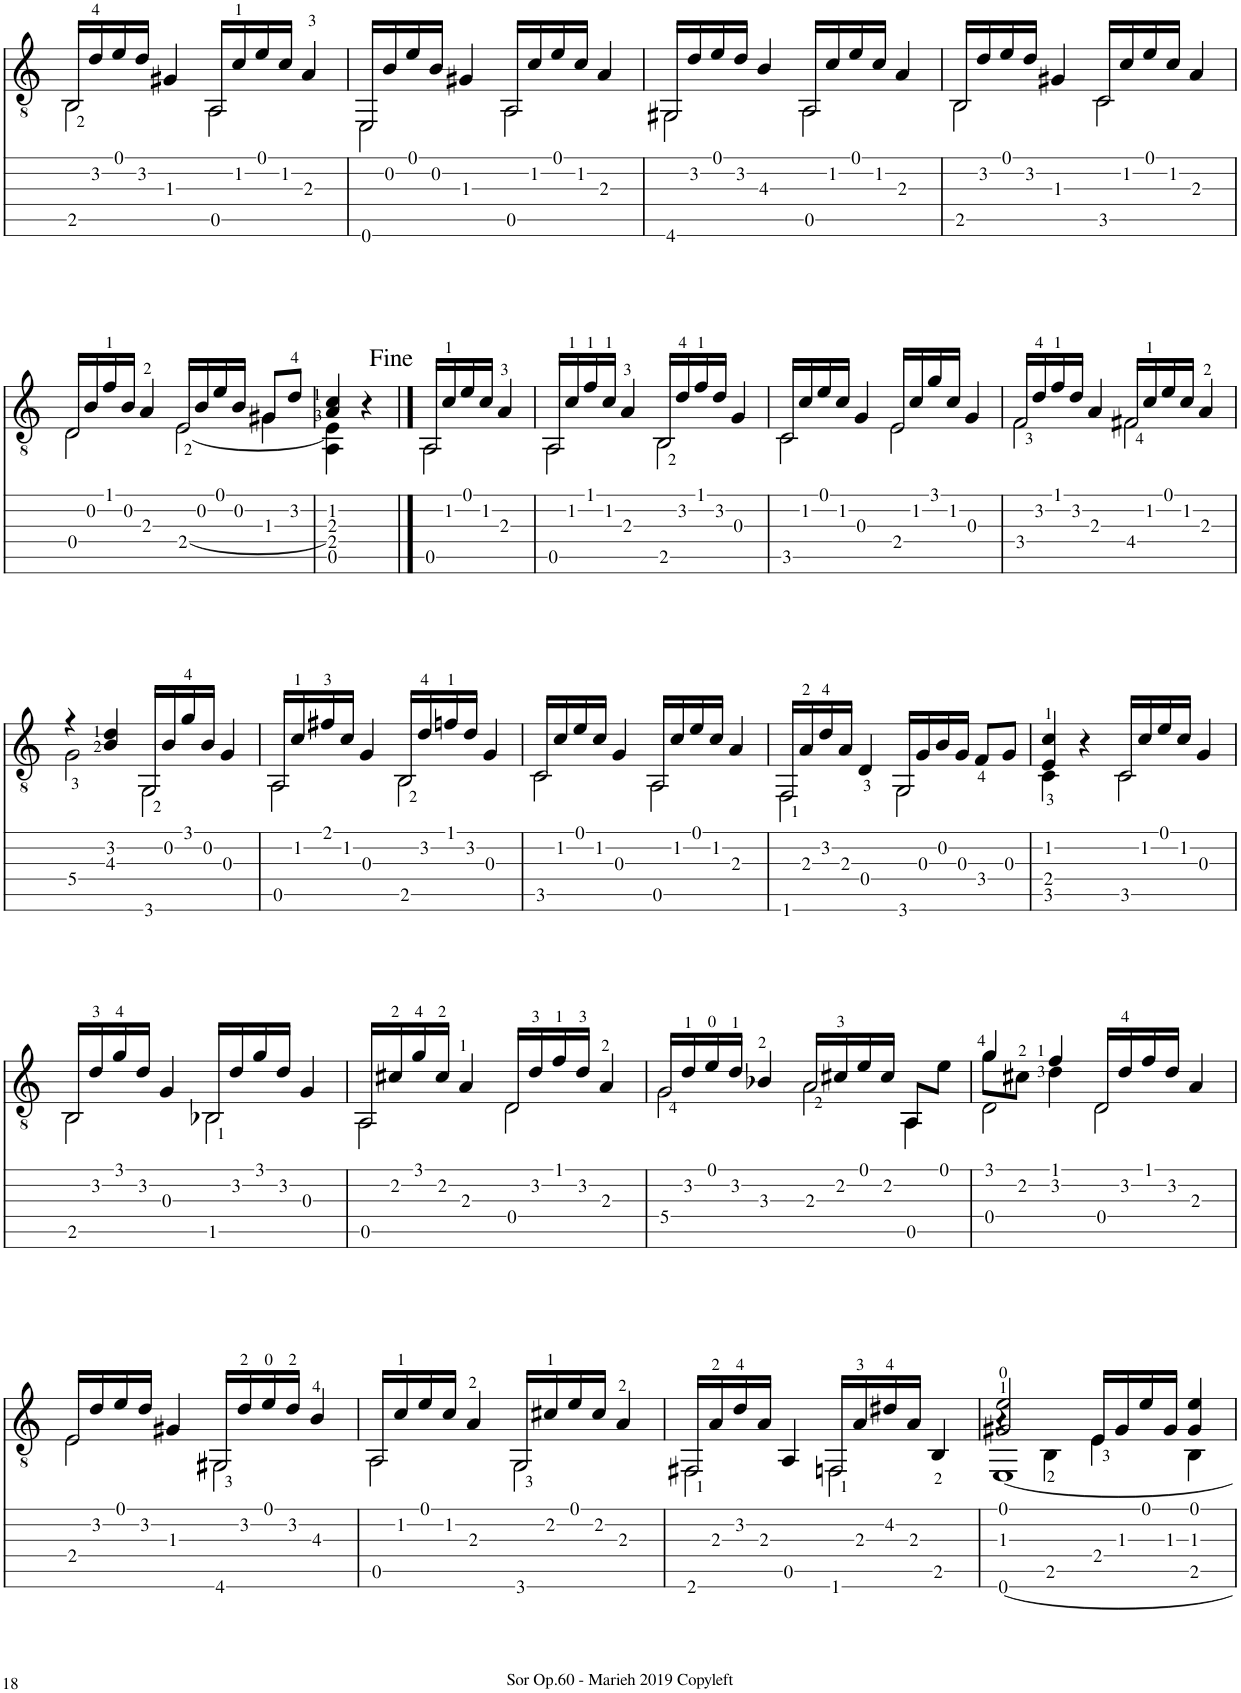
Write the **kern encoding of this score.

**kern	**kern
*part2	*part1
*staff2	*staff1
*I"Guitare classique (Tablature)	*I"Classical Guitar
!!LO:PB:g=z
*	*clefGv2
*k[]	*k[]
*M4/4	*M4/4
*met(c)	*met(c)
=4	=4
*^	*^
16BBLL	2BB	16BB/LL	2BB\
16dJ	.	16d/	.
16eL	.	16e/	.
16dJJ	.	16d/JJ	.
4G#X	.	4G#X/	.
16AALL	2AA	16AA/LL	2AA\
16cJ	.	16c/	.
16eL	.	16e/	.
16cJJ	.	16c/JJ	.
4A	.	4A/	.
=5	=5	=5	=5
16r	2EE	16EE/LL	2EE\
16BLL	.	16B/	.
16e	.	16e/	.
16BJJ	.	16B/JJ	.
4G#X	.	4G#X/	.
16AALL	2AA	16AA/LL	2AA\
16cJ	.	16c/	.
16eL	.	16e/	.
16cJJ	.	16c/JJ	.
4A	.	4A/	.
=6	=6	=6	=6
16r	2GG#	16GG#X/LL	2GG#\
16dLL	.	16d/	.
16e	.	16e/	.
16dJJ	.	16d/JJ	.
4B	.	4B/	.
16AALL	2AA	16AA/LL	2AA\
16cJ	.	16c/	.
16eL	.	16e/	.
16cJJ	.	16c/JJ	.
4A	.	4A/	.
=7	=7	=7	=7
16BBLL	2BB	16BB/LL	2BB\
16dJ	.	16d/	.
16eL	.	16e/	.
16dJJ	.	16d/JJ	.
4G#X	.	4G#X/	.
16CLL	2C	16C/LL	2C\
16cJ	.	16c/	.
16eL	.	16e/	.
16cJJ	.	16c/JJ	.
4A	.	4A/	.
!!LO:LB:g=z
=8	=8	=8	=8
*	*^	*	*^
16DLL	2.ryy	2D	16D/LL	2.ryy	2D\
16BJ	.	.	16B/	.	.
16fL	.	.	16f/	.	.
16BJJ	.	.	16B/JJ	.	.
4A	.	.	4A/	.	.
16ELL	.	[2E	16E/LL	.	[2E\
16BJ	.	.	16B/	.	.
16eL	.	.	16e/	.	.
16BJJ	.	.	16B/JJ	.	.
8G#XL	4r	.	8G#X/L	4G#\	.
8dJ	.	.	8d/J	.	.
*	*v	*v	*	*	*
*	*	*	*v	*v
=9	=9	=9	=9
4A 4c	4AA 4E]	4A/ 4c/	4AA\ 4E\]
4r	4ryy	4r	4ryy
==9X3	==9X3	==9X3	==9X3
16AALL	2AA	16AA/LL	2AA\
16cJ	.	16c/	.
16eL	.	16e/	.
16cJJ	.	16c/JJ	.
4A	.	4A/	.
=10	=10	=10	=10
16AALL	2AA	16AA/LL	2AA\
16cJ	.	16c/	.
16fL	.	16f/	.
16cJJ	.	16c/JJ	.
4A	.	4A/	.
16BBLL	2BB	16BB/LL	2BB\
16dJ	.	16d/	.
16fL	.	16f/	.
16dJJ	.	16d/JJ	.
4G	.	4G/	.
=11	=11	=11	=11
16CLL	2C	16C/LL	2C\
16cJ	.	16c/	.
16eL	.	16e/	.
16cJJ	.	16c/JJ	.
4G	.	4G/	.
16ELL	2E	16E/LL	2E\
16cJ	.	16c/	.
16gL	.	16g/	.
16cJJ	.	16c/JJ	.
4G	.	4G/	.
=12	=12	=12	=12
16FLL	2F	16F/LL	2F\
16dJ	.	16d/	.
16fL	.	16f/	.
16dJJ	.	16d/JJ	.
4A	.	4A/	.
16F#XLL	2F#	16F#X/LL	2F#\
16cJ	.	16c/	.
16eL	.	16e/	.
16cJJ	.	16c/JJ	.
4A	.	4A/	.
!!LO:LB:g=z	!!
=13	=13	=13	=13
4r	2G	4r	2G\
4B 4d	.	4B/ 4d/	.
16r	2GG	16GG/LL	2GG\
16BLL	.	16B/	.
16g	.	16g/	.
16BJJ	.	16B/JJ	.
4G	.	4G/	.
=14	=14	=14	=14
16AALL	2AA	16AA/LL	2AA\
16cJ	.	16c/	.
16f#XL	.	16f#X/	.
16cJJ	.	16c/JJ	.
4G	.	4G/	.
16BBLL	2BB	16BB/LL	2BB\
16dJ	.	16d/	.
16fnL	.	16fn/	.
16dJJ	.	16d/JJ	.
4G	.	4G/	.
=15	=15	=15	=15
16CLL	2C	16C/LL	2C\
16cJ	.	16c/	.
16eL	.	16e/	.
16cJJ	.	16c/JJ	.
4G	.	4G/	.
16AALL	2AA	16AA/LL	2AA\
16cJ	.	16c/	.
16eL	.	16e/	.
16cJJ	.	16c/JJ	.
4A	.	4A/	.
=16	=16	=16	=16
16r	2FF	16FF/LL	2FF\
16ALL	.	16A/	.
16d	.	16d/	.
16AJJ	.	16A/JJ	.
4D<	.	4D</	.
16r	2GG	16GG/LL	2GG\
16GLL	.	16G/	.
16B	.	16B/	.
16GJJ	.	16G/JJ	.
8F<L	.	8F</L	.
8GJ	.	8G/J	.
=17	=17	=17	=17
4E 4c	4C	4E/ 4c/	4C\
4r	4ryy	4r	4ryy
16CLL	2C	16C/LL	2C\
16cJ	.	16c/	.
16eL	.	16e/	.
16cJJ	.	16c/JJ	.
4G	.	4G/	.
!!LO:LB:g=z	!!
=18	=18	=18	=18
16BBLL	2BB	16BB/LL	2BB\
16dJ	.	16d/	.
16gL	.	16g/	.
16dJJ	.	16d/JJ	.
4G	.	4G/	.
16BB-XLL	2BB-	16BB-X/LL	2BB-\
16dJ	.	16d/	.
16gL	.	16g/	.
16dJJ	.	16d/JJ	.
4G	.	4G/	.
=19	=19	=19	=19
16AALL	2AA	16AA/LL	2AA\
16c#XJ	.	16c#X/	.
16gL	.	16g/	.
16c#JJ	.	16c#/JJ	.
4A	.	4A/	.
16DLL	2D	16D/LL	2D\
16dJ	.	16d/	.
16fL	.	16f/	.
16dJJ	.	16d/JJ	.
4A	.	4A/	.
=20	=20	=20	=20
*	*^	*	*^
16GLL	2.ryy	2G	16G/LL	2.ryy	2G\
16dJ	.	.	16d/	.	.
16eL	.	.	16e/	.	.
16dJJ	.	.	16d/JJ	.	.
4B-X	.	.	4B-X/	.	.
16ALL	.	2A	16A/LL	.	2A\
16c#XJ	.	.	16c#X/	.	.
16eL	.	.	16e/	.	.
16c#JJ	.	.	16c#/JJ	.	.
8AAL	4r	.	8AA/L	4AA\	.
8eJ	.	.	8e\J	.	.
=21	=21	=21	=21	=21	=21
4g	8r	2D	4g/	8g\L	2D\
.	8c#X>	.	.	8c#X>\J	.
4f	4d	.	4f/	4d\	.
16DLL	2ryy	2D	16D/LL	2ryy	2D\
16dJ	.	.	16d/	.	.
16fL	.	.	16f/	.	.
16dJJ	.	.	16d/JJ	.	.
4A	.	.	4A/	.	.
*	*v	*v	*	*	*
*	*	*	*v	*v
!!LO:LB:g=z
=22	=22	=22	=22
16ELL	2E	16E/LL	2E\
16dJ	.	16d/	.
16eL	.	16e/	.
16dJJ	.	16d/JJ	.
4G#X	.	4G#X/	.
16r	2GG#	16GG#X/LL	2GG#\
16dLL	.	16d/	.
16e	.	16e/	.
16dJJ	.	16d/JJ	.
4B	.	4B/	.
=23	=23	=23	=23
16AALL	2AA	16AA/LL	2AA\
16cJ	.	16c/	.
16eL	.	16e/	.
16cJJ	.	16c/JJ	.
4A	.	4A/	.
16r	2GG	16GG/LL	2GG\
16c#XLL	.	16c#X/	.
16e	.	16e/	.
16c#JJ	.	16c#/JJ	.
4A	.	4A/	.
=24	=24	=24	=24
16r	2FF#	16FF#X/LL	2FF#\
16ALL	.	16A/	.
16d	.	16d/	.
16AJJ	.	16A/JJ	.
4AA	.	4AA/	.
16r	2FF	16FFn/LL	2FF\
16ALL	.	16A/	.
16d#X	.	16d#X/	.
16AJJ	.	16A/JJ	.
4BB	.	4BB/	.
=25	=25	=25	=25
*	*^	*	*^
2G#X 2e	4r	[1EE	2G#X/ 2e/	4r	[1EE
.	4BB	.	.	4BB\	.
16ELL	4r	.	16E/LL	4E\	.
16G#J	.	.	16G#/	.	.
16eL	.	.	16e/	.	.
16G#JJ	.	.	16G#/JJ	.	.
4G# 4e	4BB	.	4G#/ 4e/	4BB\	.
*v	*v	*v	*	*	*
*	*v	*v	*v
=	=
*-	*-
